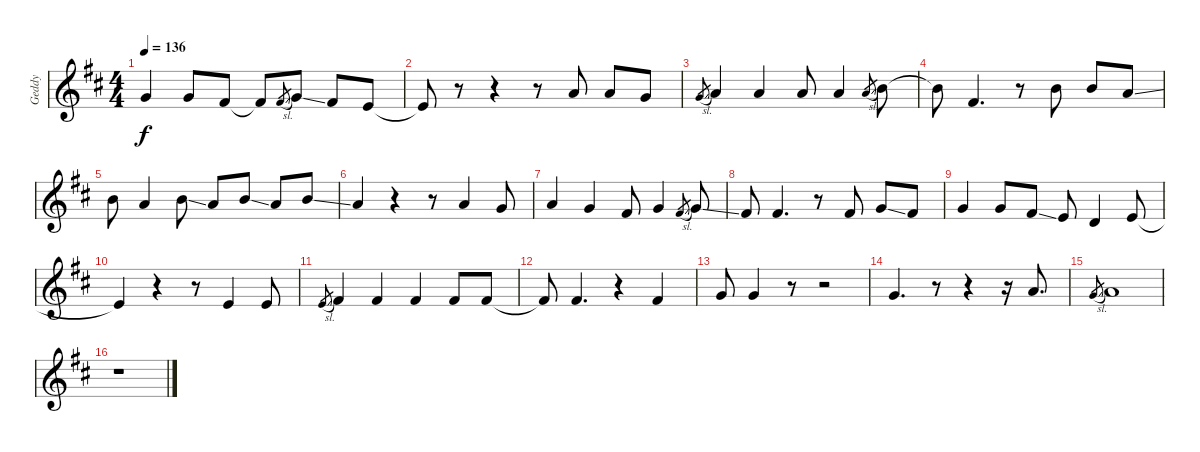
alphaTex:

\track ("Geddy" "Geddy") {instrument flute}
\staff {score}
\tuning (E4 B3 G3 D3 A2 E2) {hide}
\ts (4 4)
\tempo 136
\clef g2
\ks d
3.1.4{dy f} 3.1.8 2.1.8 2.1{t}.8 2.1{sl}.8{gr} 3.1{ss}.8 2.1.8 0.1.8 |
0.1{t}.8 r.8 r.4 r.8 5.1.8 5.1.8 3.1.8 |
3.1{sl}.8{gr} 5.1.4 5.1.4 5.1.8 5.1.4 5.1{sl}.8{gr} 7.1.8 |
7.1{t}.8 2.1.4{d} r.8 7.1.8 7.1.8 5.1{ss}.8 |
7.1.8 5.1.4 7.1{ss}.8 5.1.8 7.1{ss}.8 5.1.8 7.1{ss}.8 |
5.1.4 r.4 r.8 5.1.4 3.1.8 |
5.1.4 3.1.4 2.1.8 3.1.4 2.1{sl}.8{gr} 3.1{ss}.8 |
2.1.8 2.1.4{d} r.8 2.1.8 3.1{ss}.8 2.1.8 |
3.1.4 3.1.8 2.1{ss}.8 0.1.8 3.2.4 0.1.8 |
0.1{t}.4 r.4 r.8 0.1.4 0.1.8 |
0.1{sl}.8{gr} 2.1.4 2.1.4 2.1.4 2.1.8 2.1.8 |
2.1{t}.8 2.1.4{d} r.4 2.1.4 |
3.1.8 3.1.4 r.8 r.2 |
3.1.4{d} r.8 r.4 r.16 5.1.8{d} |
3.1{sl}.8{gr} 5.1.1 |
r.1
